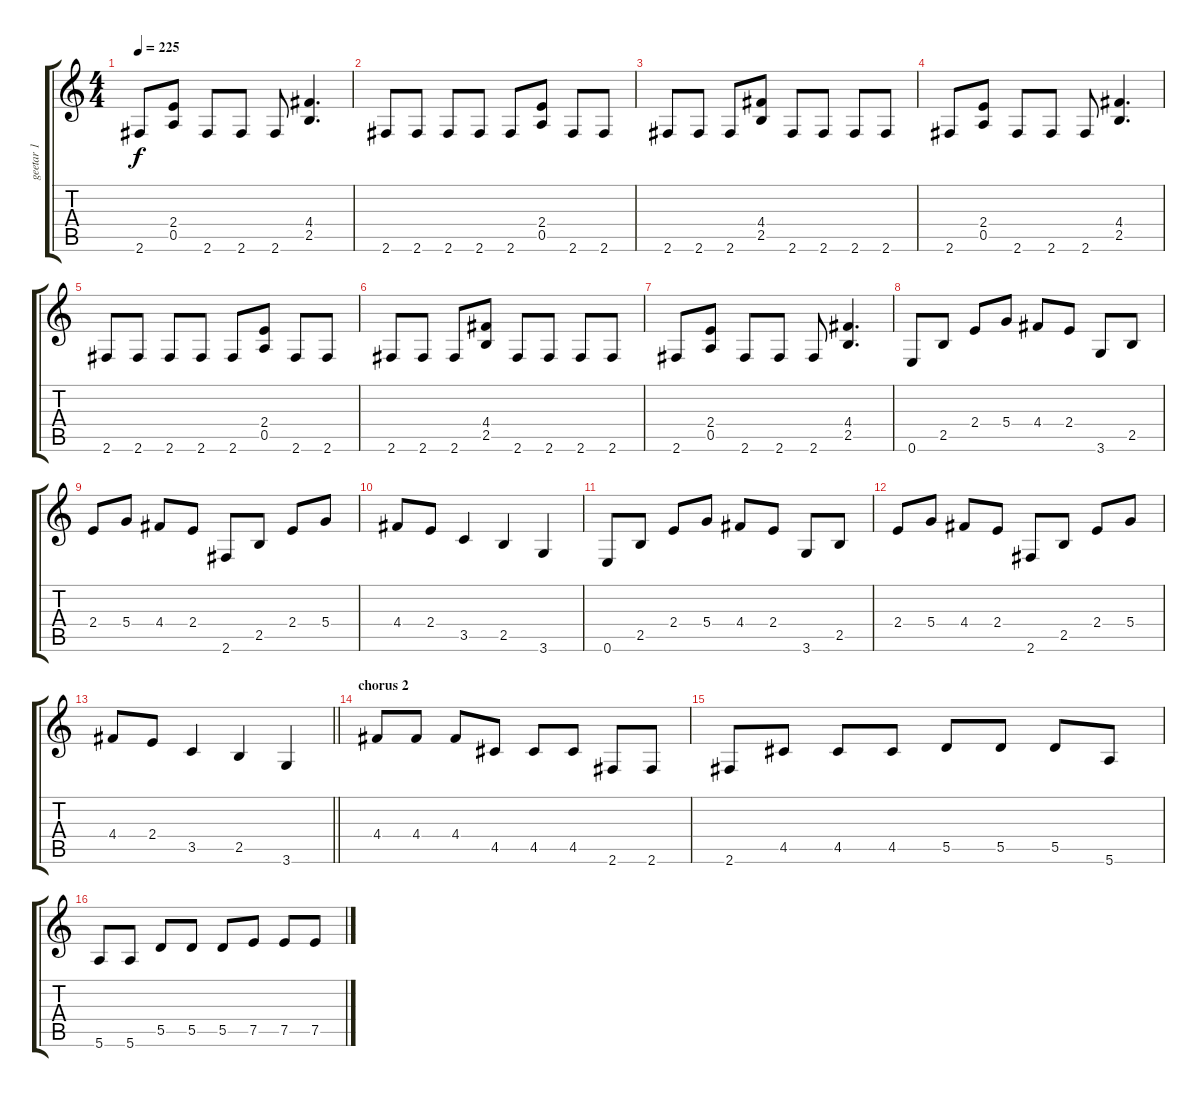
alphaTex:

\track ("geetar 1" "geetar 1") {instrument distortionguitar}
\staff {score tabs}
\tuning (E4 B3 G3 D3 A2 E2) {hide}
\ts (4 4)
\tempo 225
\clef g2
\ks c
2.6.8{dy f} (2.4 0.5).8 2.6.8 2.6.8 2.6.8 (4.4 2.5).4{d} |
2.6.8 2.6.8 2.6.8 2.6.8 2.6.8 (2.4 0.5).8 2.6.8 2.6.8 |
2.6.8 2.6.8 2.6.8 (4.4 2.5).8 2.6.8 2.6.8 2.6.8 2.6.8 |
2.6.8 (2.4 0.5).8 2.6.8 2.6.8 2.6.8 (4.4 2.5).4{d} |
2.6.8 2.6.8 2.6.8 2.6.8 2.6.8 (2.4 0.5).8 2.6.8 2.6.8 |
2.6.8 2.6.8 2.6.8 (4.4 2.5).8 2.6.8 2.6.8 2.6.8 2.6.8 |
2.6.8 (2.4 0.5).8 2.6.8 2.6.8 2.6.8 (4.4 2.5).4{d} |
0.6.8 2.5.8 2.4.8 5.4.8 4.4.8 2.4.8 3.6.8 2.5.8 |
2.4.8 5.4.8 4.4.8 2.4.8 2.6.8 2.5.8 2.4.8 5.4.8 |
4.4.8 2.4.8 3.5.4 2.5.4 3.6.4 |
0.6.8 2.5.8 2.4.8 5.4.8 4.4.8 2.4.8 3.6.8 2.5.8 |
2.4.8 5.4.8 4.4.8 2.4.8 2.6.8 2.5.8 2.4.8 5.4.8 |
\barLineRight lightlight
4.4.8 2.4.8 3.5.4 2.5.4 3.6.4 |
\section ("" "chorus 2")
4.4.8 4.4.8 4.4.8 4.5.8 4.5.8 4.5.8 2.6.8 2.6.8 |
2.6.8 4.5.8 4.5.8 4.5.8 5.5.8 5.5.8 5.5.8 5.6.8 |
5.6.8 5.6.8 5.5.8 5.5.8 5.5.8 7.5.8 7.5.8 7.5.8
